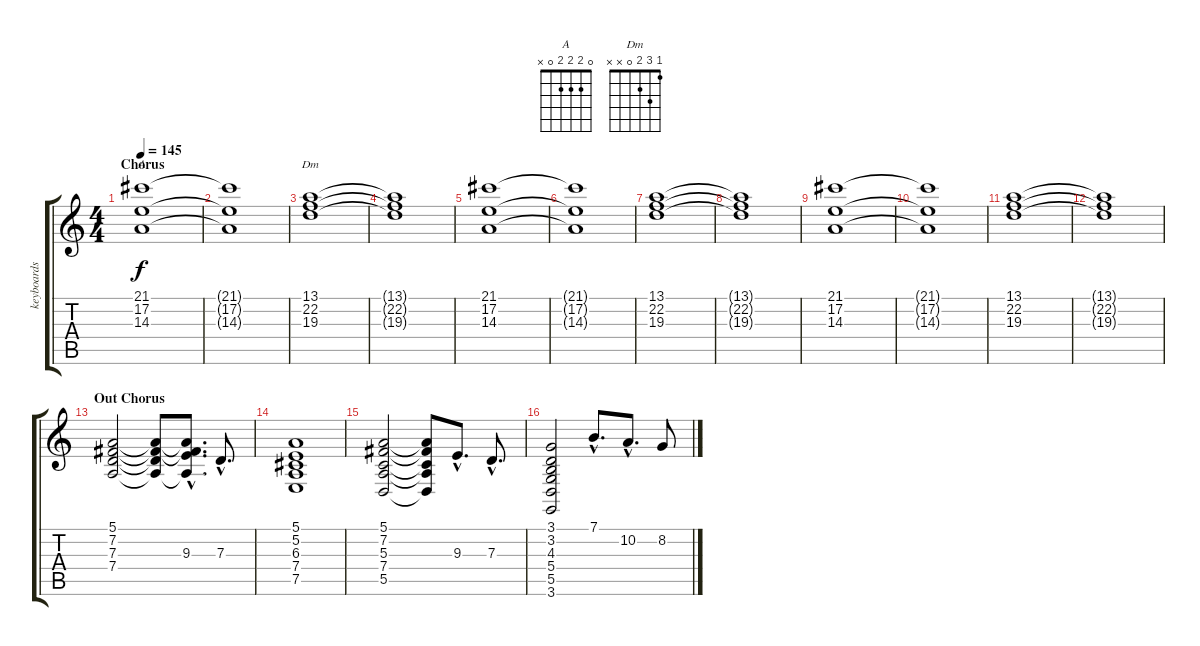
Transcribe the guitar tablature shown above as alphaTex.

\track ("keyboards" "keyboards") {instrument drawbarorgan}
\staff {score tabs}
\tuning (E4 B3 G3 D3 A2 E2) {hide}
\chord ("A" 0 2 2 2 0 x)
\chord ("Dm" 1 3 2 0 x x)
\ts (4 4)
\section ("" "Chorus")
\tempo 145
\clef g2
\ks c
(21.1 17.2 14.3).1{ch "A" dy f volume 9 instrument drawbarorgan} |
(21.1{t} 17.2{t} 14.3{t}).1 |
(13.1 22.2 19.3).1{ch "Dm"} |
(13.1{t} 22.2{t} 19.3{t}).1 |
(21.1 17.2 14.3).1{volume 9 instrument drawbarorgan} |
(21.1{t} 17.2{t} 14.3{t}).1 |
(13.1 22.2 19.3).1 |
(13.1{t} 22.2{t} 19.3{t}).1 |
(21.1 17.2 14.3).1{volume 9 instrument drawbarorgan} |
(21.1{t} 17.2{t} 14.3{t}).1 |
(13.1 22.2 19.3).1 |
(13.1{t} 22.2{t} 19.3{t}).1 |
\section ("" "Out Chorus")
(5.1 7.2 7.3 7.4).2{volume 12 instrument drawbarorgan} (5.1{t} 7.2{t} 7.3{t} 7.4{t}).8 (5.1{hac t} 7.2{hac t} 9.3{hac} 7.4{hac t}).8{d} 7.3{hac}.8{d} |
(5.1 5.2 6.3 7.4 7.5).1 |
(5.1 7.2 5.3 7.4 5.5).2 (5.1{t} 7.2{t} 5.3{t} 7.4{t} 5.5{t}).8 9.3{hac}.8{d} 7.3{hac}.8{d} |
(3.1 3.2 4.3 5.4 5.5 3.6).2 7.1{hac}.8{d} 10.2{hac}.8{d} 8.2.8
